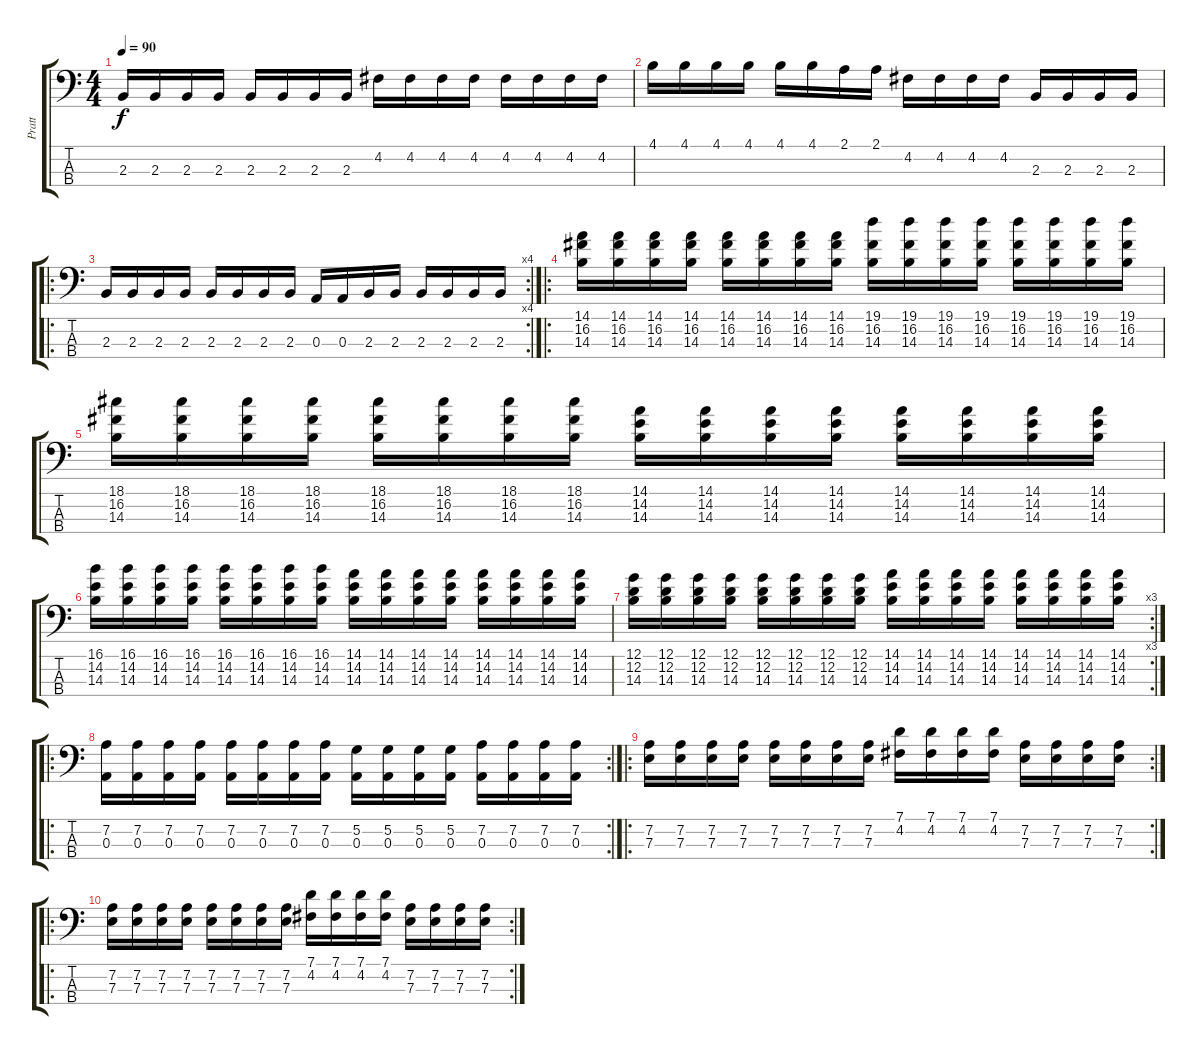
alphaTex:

\track ("Pratt" "Pratt") {instrument electricbasspick}
\staff {score tabs}
\tuning (G2 D2 A1 E1) {hide}
\ts (4 4)
\tempo 90
\clef f4
\ks c
2.3.16{dy f instrument electricbasspick} 2.3.16 2.3.16 2.3.16 2.3.16 2.3.16 2.3.16 2.3.16 4.2.16 4.2.16 4.2.16 4.2.16 4.2.16 4.2.16 4.2.16 4.2.16 |
4.1.16 4.1.16 4.1.16 4.1.16 4.1.16 4.1.16 2.1.16 2.1.16 4.2.16 4.2.16 4.2.16 4.2.16 2.3.16 2.3.16 2.3.16 2.3.16 |
\ro
\rc 4
2.3.16 2.3.16 2.3.16 2.3.16 2.3.16 2.3.16 2.3.16 2.3.16 0.3.16 0.3.16 2.3.16 2.3.16 2.3.16 2.3.16 2.3.16 2.3.16 |
\ro
(14.1 16.2 14.3).16 (14.1 16.2 14.3).16 (14.1 16.2 14.3).16 (14.1 16.2 14.3).16 (14.1 16.2 14.3).16 (14.1 16.2 14.3).16 (14.1 16.2 14.3).16 (14.1 16.2 14.3).16 (19.1 16.2 14.3).16 (19.1 16.2 14.3).16 (19.1 16.2 14.3).16 (19.1 16.2 14.3).16 (19.1 16.2 14.3).16 (19.1 16.2 14.3).16 (19.1 16.2 14.3).16 (19.1 16.2 14.3).16 |
(18.1 16.2 14.3).16 (18.1 16.2 14.3).16 (18.1 16.2 14.3).16 (18.1 16.2 14.3).16 (18.1 16.2 14.3).16 (18.1 16.2 14.3).16 (18.1 16.2 14.3).16 (18.1 16.2 14.3).16 (14.1 14.2 14.3).16 (14.1 14.2 14.3).16 (14.1 14.2 14.3).16 (14.1 14.2 14.3).16 (14.1 14.2 14.3).16 (14.1 14.2 14.3).16 (14.1 14.2 14.3).16 (14.1 14.2 14.3).16 |
(16.1 14.2 14.3).16 (16.1 14.2 14.3).16 (16.1 14.2 14.3).16 (16.1 14.2 14.3).16 (16.1 14.2 14.3).16 (16.1 14.2 14.3).16 (16.1 14.2 14.3).16 (16.1 14.2 14.3).16 (14.1 14.2 14.3).16 (14.1 14.2 14.3).16 (14.1 14.2 14.3).16 (14.1 14.2 14.3).16 (14.1 14.2 14.3).16 (14.1 14.2 14.3).16 (14.1 14.2 14.3).16 (14.1 14.2 14.3).16 |
\rc 3
(12.1 12.2 14.3).16 (12.1 12.2 14.3).16 (12.1 12.2 14.3).16 (12.1 12.2 14.3).16 (12.1 12.2 14.3).16 (12.1 12.2 14.3).16 (12.1 12.2 14.3).16 (12.1 12.2 14.3).16 (14.1 14.2 14.3).16 (14.1 14.2 14.3).16 (14.1 14.2 14.3).16 (14.1 14.2 14.3).16 (14.1 14.2 14.3).16 (14.1 14.2 14.3).16 (14.1 14.2 14.3).16 (14.1 14.2 14.3).16 |
\ro
\rc 2
(7.2 0.3).16 (7.2 0.3).16 (7.2 0.3).16 (7.2 0.3).16 (7.2 0.3).16 (7.2 0.3).16 (7.2 0.3).16 (7.2 0.3).16 (5.2 0.3).16 (5.2 0.3).16 (5.2 0.3).16 (5.2 0.3).16 (7.2 0.3).16 (7.2 0.3).16 (7.2 0.3).16 (7.2 0.3).16 |
\ro
\rc 2
(7.2 7.3).16 (7.2 7.3).16 (7.2 7.3).16 (7.2 7.3).16 (7.2 7.3).16 (7.2 7.3).16 (7.2 7.3).16 (7.2 7.3).16 (7.1 4.2).16 (7.1 4.2).16 (7.1 4.2).16 (7.1 4.2).16 (7.2 7.3).16 (7.2 7.3).16 (7.2 7.3).16 (7.2 7.3).16 |
\ro
\rc 2
(7.2 7.3).16 (7.2 7.3).16 (7.2 7.3).16 (7.2 7.3).16 (7.2 7.3).16 (7.2 7.3).16 (7.2 7.3).16 (7.2 7.3).16 (7.1 4.2).16 (7.1 4.2).16 (7.1 4.2).16 (7.1 4.2).16 (7.2 7.3).16 (7.2 7.3).16 (7.2 7.3).16 (7.2 7.3).16
